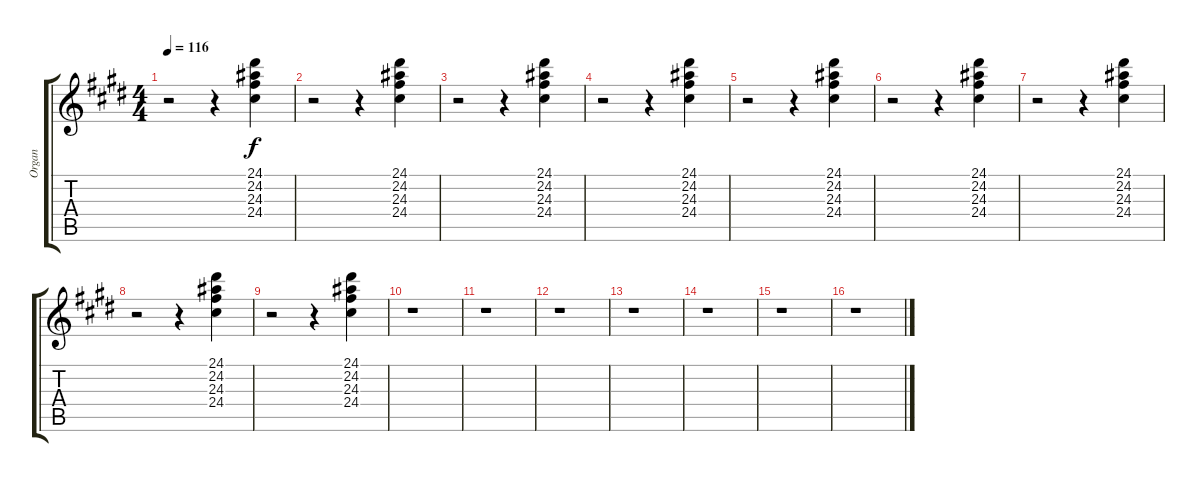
\track ("Organ" "Organ") {instrument rockorgan}
\staff {score tabs}
\tuning (Eb4 Bb3 Gb3 Db3 Ab2 Eb2) {hide}
\ts (4 4)
\tempo 116
\clef g2
\ks e
r.2{dy f} r.4 (24.1 24.2 24.3 24.4).4 |
r.2 r.4 (24.1 24.2 24.3 24.4).4 |
r.2 r.4 (24.1 24.2 24.3 24.4).4 |
r.2 r.4 (24.1 24.2 24.3 24.4).4 |
r.2 r.4 (24.1 24.2 24.3 24.4).4 |
r.2 r.4 (24.1 24.2 24.3 24.4).4 |
r.2 r.4 (24.1 24.2 24.3 24.4).4 |
r.2 r.4 (24.1 24.2 24.3 24.4).4 |
r.2 r.4 (24.1 24.2 24.3 24.4).4 |
r.1 |
r.1 |
r.1 |
r.1 |
r.1 |
r.1 |
r.1
